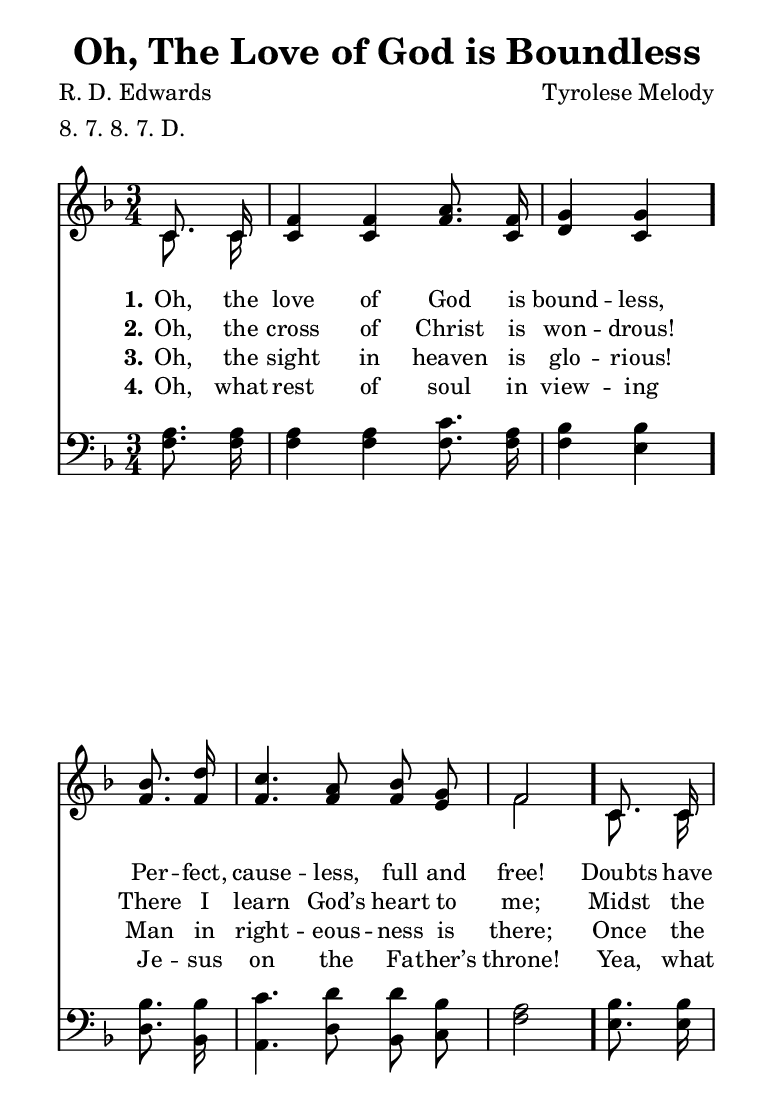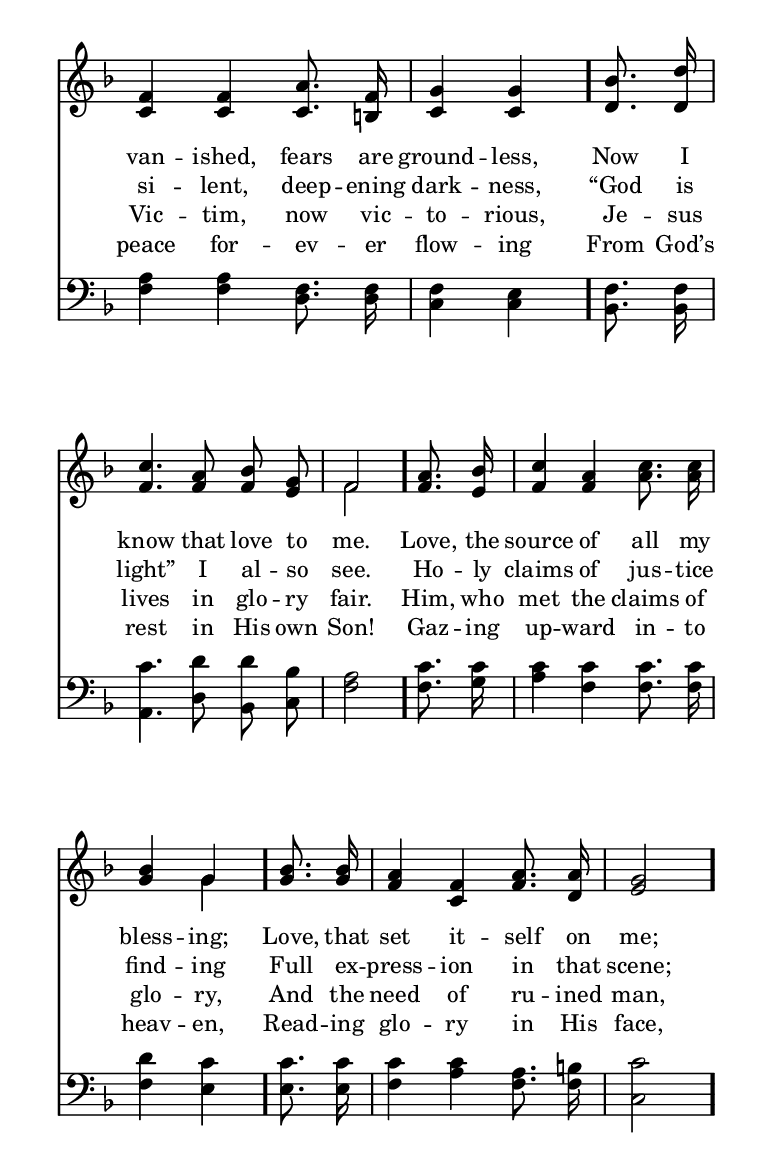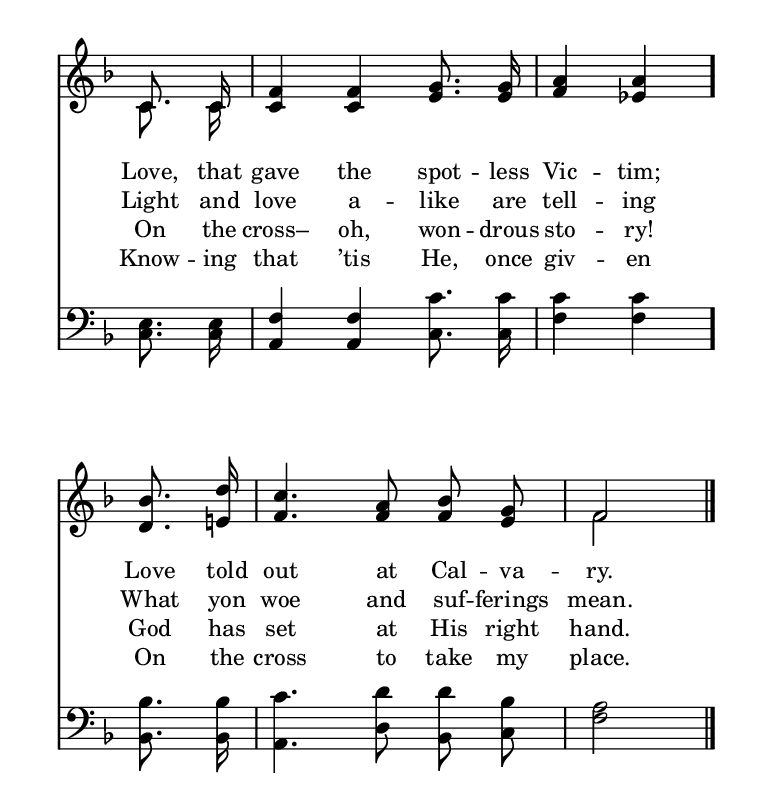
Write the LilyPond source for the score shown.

\include "common/global.ily"
\paper {
  \include "common/paper.ily"
}

\header{
  %gospel
  hymnnumber = "109"
  title = "Oh, The Love of God is Boundless"
  tunename = "Tyrol"
  meter = "8. 7. 8. 7. D."
  poet = "R. D. Edwards"
  composer = "Tyrolese Melody"
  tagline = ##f
}

% for fermata in MIDI
ta = { \tempo 4=80 }
tb = { \tempo 4=40 }

patternAA = { c8. c16 | c4 c4 c8. c16 | c4 c4 }
patternAB = { c8. c16 | c4 c4 c8. c16 | c2    }

patternBA = { c8. c16 | c4. c8 c8 c8  | c2    }

global = {
  \include "common/overrides.ily"
  \override Staff.TimeSignature.style = #'numbered
  \time 3/4
  \override Score.MetronomeMark.transparent = ##t % hide all fermata changes too
  \ta
  \key f \major
  \partial 4
  \autoBeamOff
}

notesSoprano = {
\global
\relative c' {

  \changePitch \patternAA { c c | f f a f | g g }
  \changePitch \patternBA { bes d | c a bes g | f }
  \changePitch \patternAA { c c | f f a f | g g }
  \changePitch \patternBA { bes d | c a bes g | f }

  \changePitch \patternAA { a bes | c a c c | bes g }
  \changePitch \patternAB { bes bes | a f a a | g }
  \changePitch \patternAA { c, c | f f g g | a a }
  \changePitch \patternBA { bes d | c a bes g | f }

  \bar "|."

}
}

notesAlto = {
\global
\relative e' {

  \changePitch \patternAA { c c | c c f c | d c }
  \changePitch \patternBA { f f | f f f e | f }
  \changePitch \patternAA { c c | c c c b! | c c }
  \changePitch \patternBA { d d | f f f e | f }

  \changePitch \patternAA { f e | f f a a | g g }
  \changePitch \patternAB { g g | f c f d | e }
  \changePitch \patternAA { c c | c c e e | f ees }
  \changePitch \patternBA { d e! | f f f e | f }

}
}

notesTenor = {
\global
\relative a {

  \changePitch \patternAA { a a | a a c a | bes bes }
  \changePitch \patternBA { bes bes | c d d bes | a }
  \changePitch \patternAA { bes bes | a a f f | f e }
  \changePitch \patternBA { f f | c' d d bes | a }

  \changePitch \patternAA { c c | c c c c | d c }
  \changePitch \patternAB { c c | c c a b! | c }
  \changePitch \patternAA { e, e | f f c' c | c c }
  \changePitch \patternBA { bes bes | c d d bes | a }

}
}

notesBass = {
\global
\relative f {

  \changePitch \patternAA { f f | f f f f | f e }
  \changePitch \patternBA { d bes | a d bes c | f }
  \changePitch \patternAA { e e | f f d d | c c }
  \changePitch \patternBA { bes bes | a d bes c | f }

  \changePitch \patternAA { f g | a f f f | f e }
  \changePitch \patternAB { e e | f a f f | c }
  \changePitch \patternAA { c c | a a c c | f f }
  \changePitch \patternBA { bes, bes | a d bes c | f }

}
}

wordsA = \lyricmode {
\set stanza = "1."

Oh, the love of God is bound -- less, \bar "."
Per -- fect, cause -- less, full and free! \bar "." \eogbreak
Doubts have van -- ished, fears are ground -- less, \bar "."
Now I know that love to me. \bar "." \eogbreak
Love, the source of all my bless -- ing; \bar "."
Love, that set it -- self on me; \bar "." \eogbreak
Love, that gave the spot -- less Vic -- tim; \bar "."
Love told out at Cal -- va -- ry. \bar "." \eogbreak

}

wordsB = \lyricmode {
\set stanza = "2."

Oh, the cross of Christ is won -- drous!
There I learn God’s heart to me;
Midst the si -- lent, deep -- ening dark -- ness,
“God is light” I al -- so see.
Ho -- ly claims of jus -- tice find -- ing
Full ex -- press -- ion in that scene;
Light and love a -- like are tell -- ing
What yon woe and suf -- ferings mean.

}

wordsC = \lyricmode {
\set stanza = "3."

Oh, the sight in heaven is glo -- rious!
Man in right -- eous -- ness is there;
Once the Vic -- tim, now vic -- to -- rious,
Je -- sus lives in glo -- ry fair.
Him, who met the claims of glo -- ry,
And the need of ru -- ined man,
On the cross– oh, won -- drous sto -- ry!
God has set at His right hand.

}

wordsD = \lyricmode {
\set stanza = "4."

Oh, what rest of soul in view -- ing
Je -- sus on the Fa -- ther’s throne!
Yea, what peace for -- ev -- er flow -- ing
From God’s rest in His own Son!
Gaz -- ing up -- ward in -- to heav -- en,
Read -- ing glo -- ry in His face,
Know -- ing that ’tis He, once giv -- en
On the cross to take my place.

}

\score {
  \context ChoirStaff <<
    \context Staff = upper <<
      \set Staff.autoBeaming = ##f
      \set ChoirStaff.systemStartDelimiter = #'SystemStartBar
      \set ChoirStaff.printPartCombineTexts = ##f
      \partcombine #'(2 . 9) \notesSoprano \notesAlto
      \context NullVoice = sopranos { \voiceOne << \notesSoprano >> }
      \context NullVoice = altos { \voiceTwo << \notesAlto >> }
      \context Lyrics = one   \lyricsto sopranos \wordsA
      \context Lyrics = two   \lyricsto sopranos \wordsB
      \context Lyrics = three \lyricsto sopranos \wordsC
      \context Lyrics = four  \lyricsto sopranos \wordsD
    >>
    \context Staff = men <<
      \set Staff.autoBeaming = ##f
      \clef bass
      \set ChoirStaff.printPartCombineTexts = ##f
      \partcombine #'(2 . 9) \notesTenor \notesBass
      \context NullVoice = tenors { \voiceOne << \notesTenor >> }
      \context NullVoice = basses { \voiceTwo << \notesBass >> }
    >>
  >>
  \layout {
    \include "common/layout.ily"
  }
  \midi{
    \include "common/midi.ily"
  }
}

\version "2.19.49"  % necessary for upgrading to future LilyPond versions.

% vi:set et ts=2 sw=2 ai nocindent syntax=lilypond:
